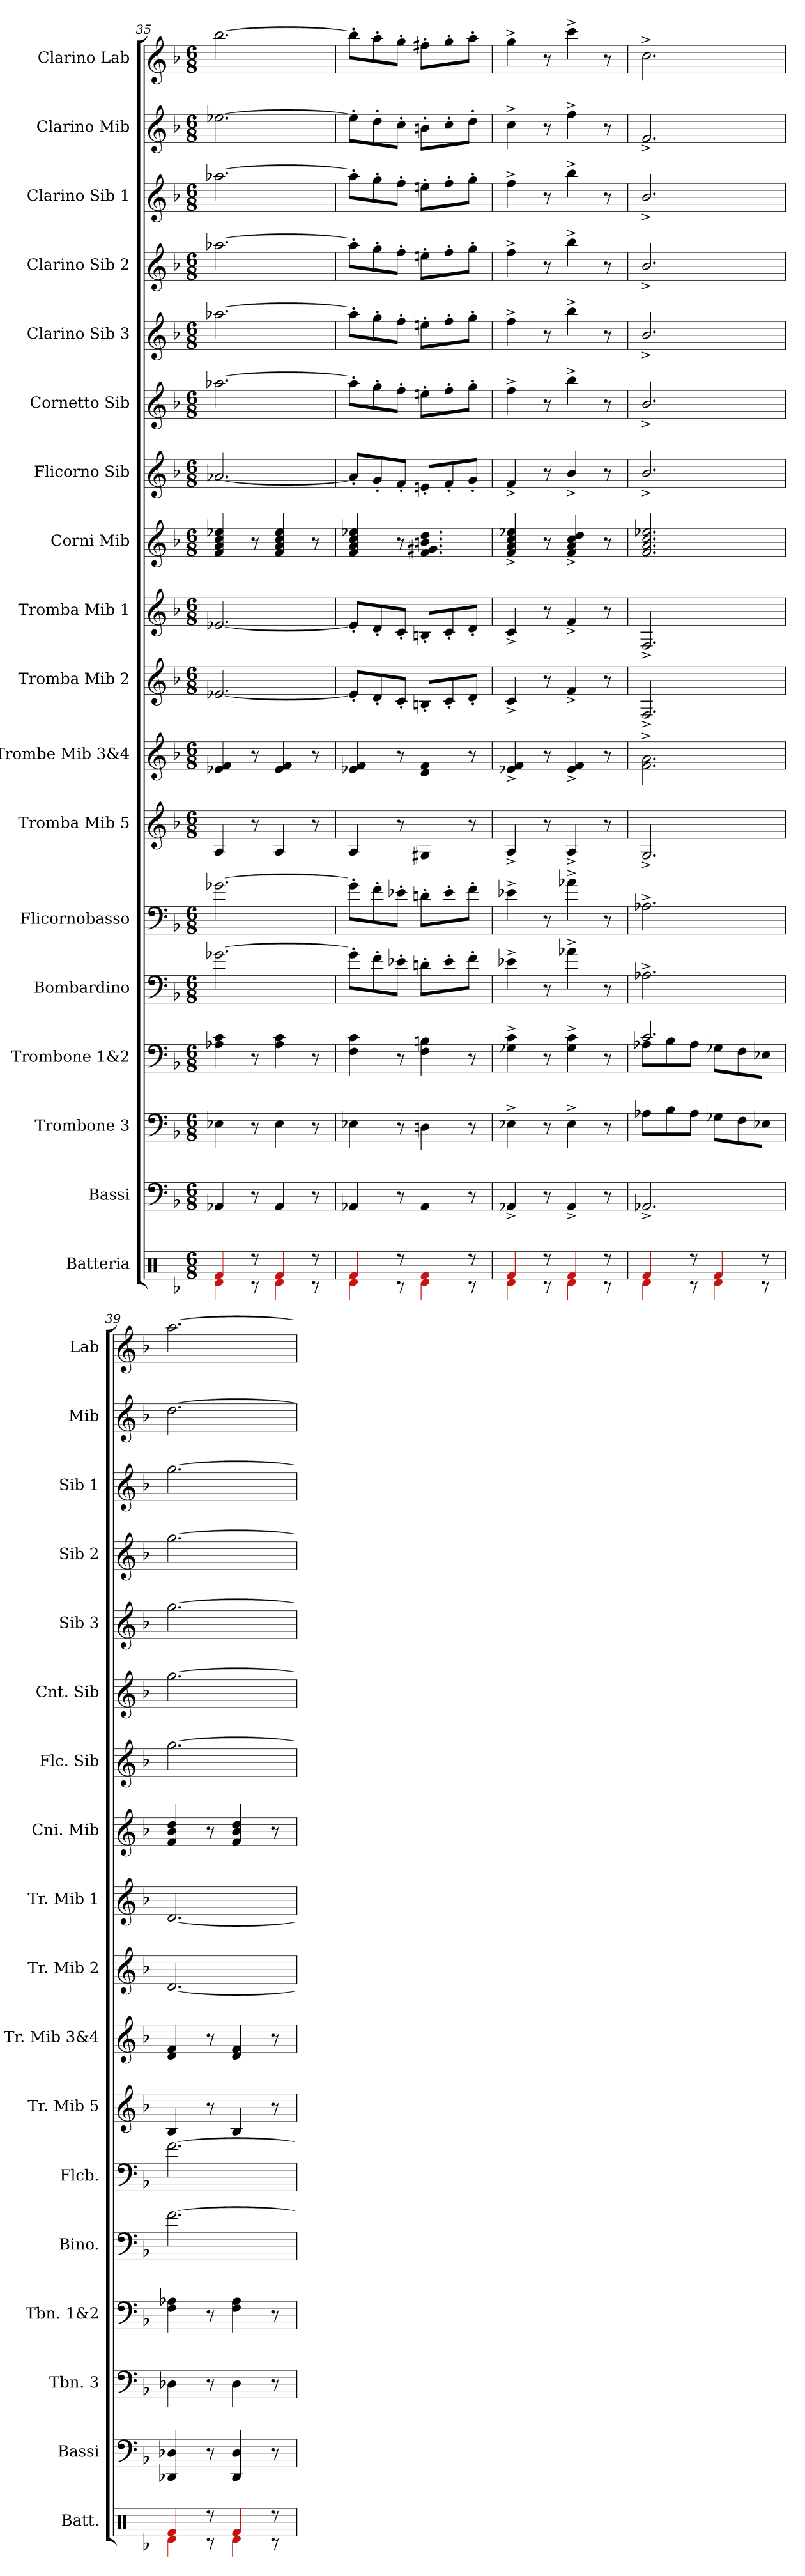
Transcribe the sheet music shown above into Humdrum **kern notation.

**kern	**kern	**kern	**kern	**kern	**kern	**kern	**kern	**kern	**kern	**kern	**kern	**kern	**kern	**kern	**kern	**kern	**kern
*part18	*part17	*part16	*part15	*part14	*part13	*part12	*part11	*part10	*part9	*part8	*part7	*part6	*part5	*part4	*part3	*part2	*part1
*staff18	*staff17	*staff16	*staff15	*staff14	*staff13	*staff12	*staff11	*staff10	*staff9	*staff8	*staff7	*staff6	*staff5	*staff4	*staff3	*staff2	*staff1
*I"Batteria	*I"Bassi	*I"Trombone 3	*I"Trombone 1&2	*I"Bombardino	*I"Flicornobasso	*I"Tromba Mib 5	*I"Trombe Mib 3&4	*I"Tromba Mib 2	*I"Tromba Mib 1	*I"Corni Mib	*I"Flicorno Sib	*I"Cornetto Sib	*I"Clarino Sib 3	*I"Clarino Sib 2	*I"Clarino Sib 1	*I"Clarino Mib	*I"Clarino Lab
*I'Batt.	*I'Bassi	*I'Tbn. 3	*I'Tbn. 1&2	*I'Bino.	*I'Flcb.	*I'Tr. Mib 5	*I'Tr. Mib 3&4	*I'Tr. Mib 2	*I'Tr. Mib 1	*I'Cni. Mib	*I'Flc. Sib	*I'Cnt. Sib	*I'Sib 3	*I'Sib 2	*I'Sib 1	*I'Mib	*I'Lab
*clefX	*clefF4	*clefF4	*clefF4	*clefF4	*clefF4	*clefG2	*clefG2	*clefG2	*clefG2	*clefG2	*clefG2	*clefG2	*clefG2	*clefG2	*clefG2	*clefG2	*clefG2
*	*	*	*	*	*	*ITrd-2c-3	*ITrd-2c-3	*ITrd-2c-3	*ITrd-2c-3	*ITrd5c9	*ITrd1c2	*ITrd1c2	*ITrd1c2	*ITrd1c2	*ITrd1c2	*ITrd-2c-3	*ITrd-5c-8
*k[b-]	*k[b-]	*k[b-]	*k[b-]	*k[b-]	*k[b-]	*k[b-e-a-d-]	*k[b-e-a-d-]	*k[b-e-a-d-]	*k[b-e-a-d-]	*k[b-e-a-d-]	*k[b-e-a-]	*k[b-e-a-]	*k[b-e-a-]	*k[b-e-a-]	*k[b-e-a-]	*k[b-e-a-d-]	*k[b-e-a-d-g-]
*F:	*F:	*F:	*F:	*F:	*F:	*A-:	*A-:	*A-:	*A-:	*A-:	*E-:	*E-:	*E-:	*E-:	*E-:	*A-:	*D-:
*M6/8	*M6/8	*M6/8	*M6/8	*M6/8	*M6/8	*M6/8	*M6/8	*M6/8	*M6/8	*M6/8	*M6/8	*M6/8	*M6/8	*M6/8	*M6/8	*M6/8	*M6/8
=35	=35	=35	=35	=35	=35	=35	=35	=35	=35	=35	=35	=35	=35	=35	=35	=35	=35
*^	*	*	*	*	*	*	*	*	*	*	*	*	*	*	*	*	*
4f/	4d\	4AA-/	4E-\	4A-\ 4c\	[2.g-\	[2.g-\	4c/	4g-/ 4a-/	[2.g-/	[2.g-/	4A-/ 4c/ 4e-/ 4g-/	[2.g-/	[2.gg-\	[2.gg-\	[2.gg-\	[2.gg-\	[2.gg-\	[2.ggg-\
8r	8r	8r	8r	8r	.	.	8r	8r	.	.	8r	.	.	.	.	.	.	.
4f/	4d\	4AA-/	4E-\	4A-\ 4c\	.	.	4c/	4g-/ 4a-/	.	.	4A-/ 4c/ 4e-/ 4g-/	.	.	.	.	.	.	.
8r	8r	8r	8r	8r	.	.	8r	8r	.	.	8r	.	.	.	.	.	.	.
=36	=36	=36	=36	=36	=36	=36	=36	=36	=36	=36	=36	=36	=36	=36	=36	=36	=36	=36
4f/	4d\	4AA-/	4E-\	4F\ 4c\	8g-'>\L]	8g-'>\L]	4c/	4g-/ 4a-/	8g-'</L]	8g-'</L]	4A-/ 4c/ 4e-/ 4g-/	8g-'</L]	8gg-'>\L]	8gg-'>\L]	8gg-'>\L]	8gg-'>\L]	8gg-'>\L]	8ggg-'>\L]
.	.	.	.	.	8f'>\	8f'>\	.	.	8f'</	8f'</	.	8f'</	8ff'>\	8ff'>\	8ff'>\	8ff'>\	8ff'>\	8fff'>\
8r	8r	8r	8r	8r	8e-'>\J	8e-'>\J	8r	8r	8e-'</J	8e-'</J	8r	8e-'</J	8ee-'>\J	8ee-'>\J	8ee-'>\J	8ee-'>\J	8ee-'>\J	8eee-'>\J
4f/	4d\	4AA-/	4Dn\	4F\ 4Bn\	8dn'>\L	8dn'>\L	4B/	4f/ 4a-/	8dn'</L	8dn'</L	4.A-/ 4.B/ 4.dn/ 4.f/	8dn'</L	8ddn'>\L	8ddn'>\L	8ddn'>\L	8ddn'>\L	8ddn'>\L	8ddd'>\L
.	.	.	.	.	8e-'>\	8e-'>\	.	.	8e-'</	8e-'</	.	8e-'</	8ee-'>\	8ee-'>\	8ee-'>\	8ee-'>\	8ee-'>\	8eee-'>\
8r	8r	8r	8r	8r	8f'>\J	8f'>\J	8r	8r	8f'</J	8f'</J	.	8f'</J	8ff'>\J	8ff'>\J	8ff'>\J	8ff'>\J	8ff'>\J	8fff'>\J
=37	=37	=37	=37	=37	=37	=37	=37	=37	=37	=37	=37	=37	=37	=37	=37	=37	=37	=37
4f/	4d\	4AA-^</	4E-^>\	4G-^>\ 4c^>\	4e-^>\	4e-^>\	4c^</	4g-^</ 4a-^</	4e-^</	4e-^</	4A-^</ 4c^</ 4e-^</ 4g-^</	4e-^</	4ee-^>\	4ee-^>\	4ee-^>\	4ee-^>\	4ee-^>\	4eee-^>\
8r	8r	8r	8r	8r	8r	8r	8r	8r	8r	8r	8r	8r	8r	8r	8r	8r	8r	8r
4f/	4d\	4AA-^</	4E-^>\	4G-^>\ 4c^>\	4a-^>\	4a-^>\	4c^</	4g-^</ 4a-^</	4a-^</	4a-^</	4A-^</ 4c^</ 4e-^</ 4f^</	4a-^</	4aa-^>\	4aa-^>\	4aa-^>\	4aa-^>\	4aa-^>\	4aaa-^>\
8r	8r	8r	8r	8r	8r	8r	8r	8r	8r	8r	8r	8r	8r	8r	8r	8r	8r	8r
=38	=38	=38	=38	=38	=38	=38	=38	=38	=38	=38	=38	=38	=38	=38	=38	=38	=38	=38
*	*	*	*	*^	*	*	*	*	*	*	*	*	*	*	*	*	*	*
4f/	4d\	2.AA-^</	8A-\L	2.c/	8A-\L	2.A-^>\	2.A-^>\	2.B-^</	2.a-^>\ 2.cc^>\	2.A-^</	2.A-^</	2.A-/ 2.c/ 2.e-/ 2.g-/	2.a-^</	2.a-^</	2.a-^</	2.a-^</	2.a-^</	2.a-^</	2.aa-^>\
.	.	.	8B-\	.	8B-\	.	.	.	.	.	.	.	.	.	.	.	.	.	.
8r	8r	.	8A-\J	.	8A-\J	.	.	.	.	.	.	.	.	.	.	.	.	.	.
4f/	4d\	.	8G-\L	.	8G-\L	.	.	.	.	.	.	.	.	.	.	.	.	.	.
.	.	.	8F\	.	8F\	.	.	.	.	.	.	.	.	.	.	.	.	.	.
8r	8r	.	8E-\J	.	8E-\J	.	.	.	.	.	.	.	.	.	.	.	.	.	.
*	*	*	*	*v	*v	*	*	*	*	*	*	*	*	*	*	*	*	*	*
=39	=39	=39	=39	=39	=39	=39	=39	=39	=39	=39	=39	=39	=39	=39	=39	=39	=39	=39
4f/	4d\	4DD-/ 4D-/	4D-\	4F\ 4A-\	[2.f\	[2.f\	4d-/	4f/ 4a-/	[2.f/	[2.f/	4A-/ 4d-/ 4f/	[2.ff\	[2.ff\	[2.ff\	[2.ff\	[2.ff\	[2.ff\	[2.fff\
8r	8r	8r	8r	8r	.	.	8r	8r	.	.	8r	.	.	.	.	.	.	.
4f/	4d\	4DD-/ 4D-/	4D-\	4F\ 4A-\	.	.	4d-/	4f/ 4a-/	.	.	4A-/ 4d-/ 4f/	.	.	.	.	.	.	.
8r	8r	8r	8r	8r	.	.	8r	8r	.	.	8r	.	.	.	.	.	.	.
*v	*v	*	*	*	*	*	*	*	*	*	*	*	*	*	*	*	*	*
=	=	=	=	=	=	=	=	=	=	=	=	=	=	=	=	=	=
*-	*-	*-	*-	*-	*-	*-	*-	*-	*-	*-	*-	*-	*-	*-	*-	*-	*-
